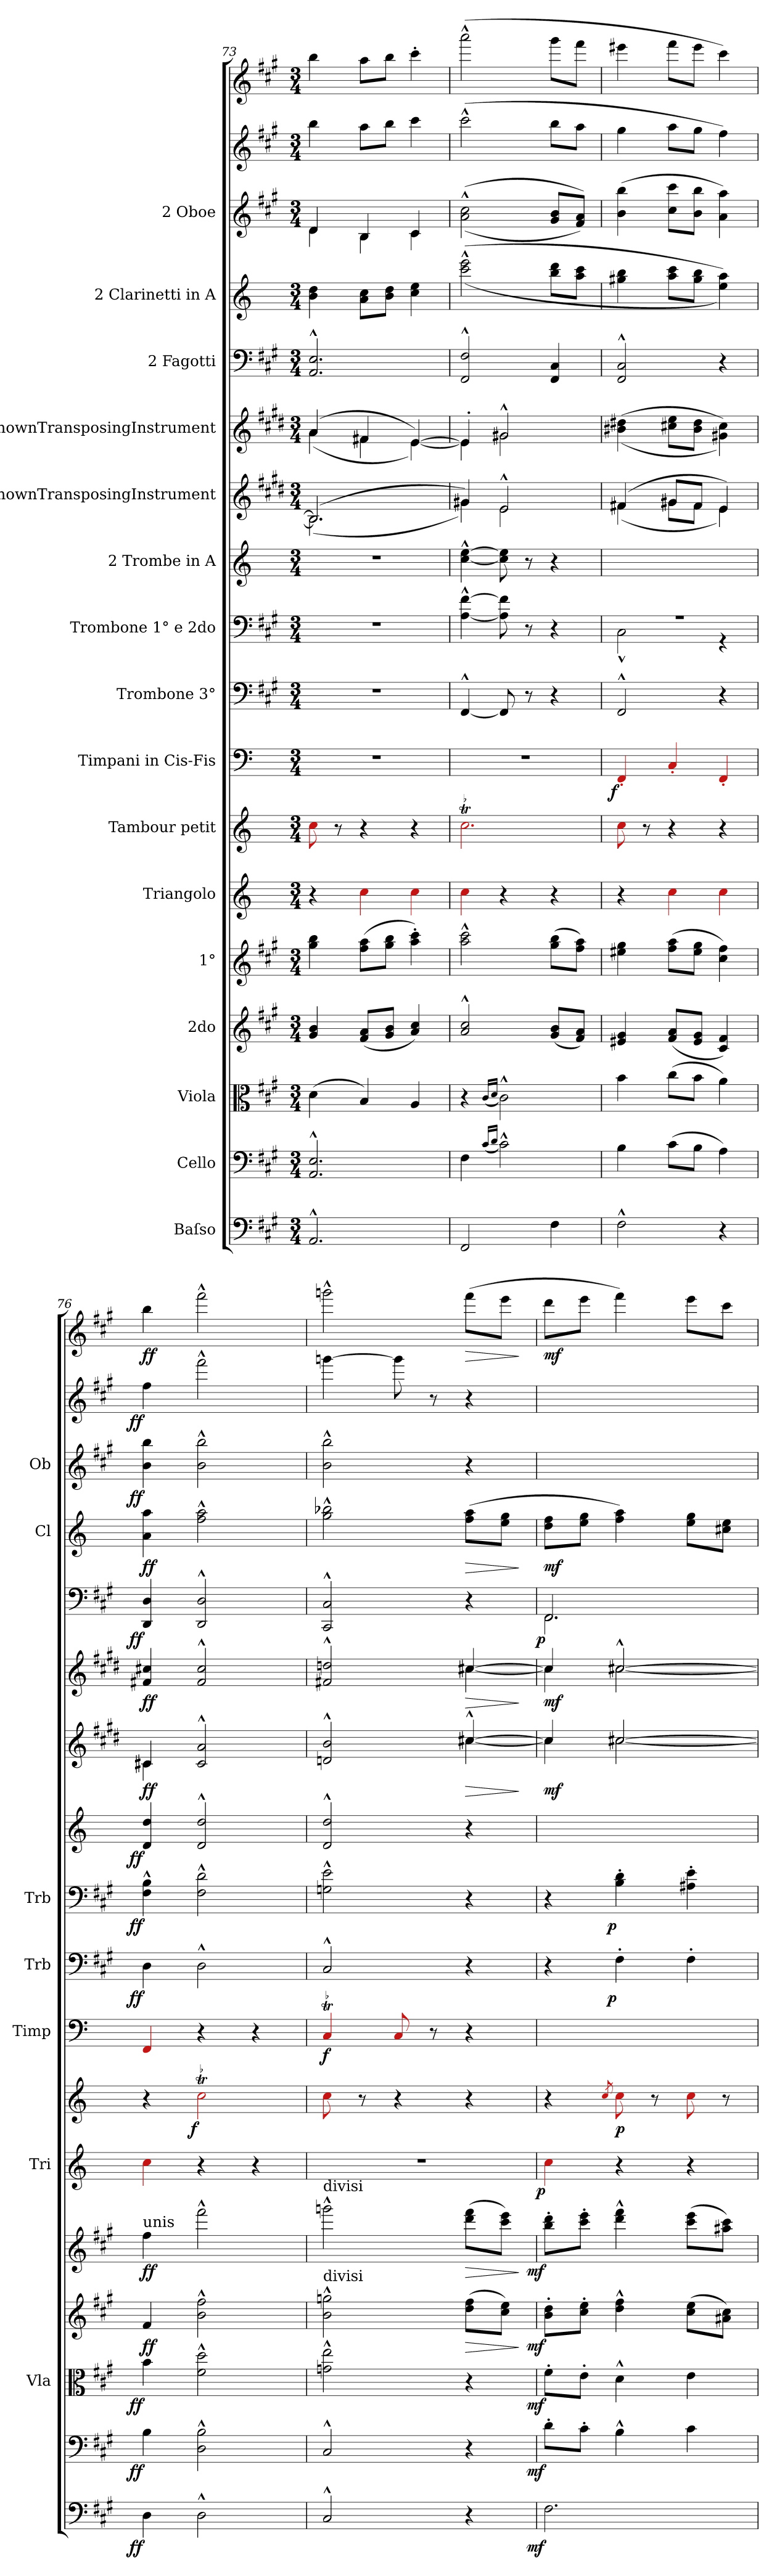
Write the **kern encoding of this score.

**kern	**dynam	**kern	**dynam	**kern	**dynam	**kern	**dynam	**kern	**dynam	**kern	**dynam	**kern	**dynam	**kern	**dynam	**kern	**dynam	**kern	**dynam	**kern	**dynam	**kern	**dynam	**kern	**dynam	**kern	**dynam	**kern	**dynam	**kern	**dynam	**kern	**dynam	**kern	**dynam
*part18	*part18	*part17	*part17	*part16	*part16	*part15	*part15	*part14	*part14	*part13	*part13	*part12	*part12	*part11	*part11	*part10	*part10	*part9	*part9	*part8	*part8	*part7	*part7	*part6	*part6	*part5	*part5	*part4	*part4	*part3	*part3	*part2	*part2	*part1	*part1
*staff18	*staff18	*staff17	*staff17	*staff16	*staff16	*staff15	*staff15	*staff14	*staff14	*staff13	*staff13	*staff12	*staff12	*staff11	*staff11	*staff10	*staff10	*staff9	*staff9	*staff8	*staff8	*staff7	*staff7	*staff6	*staff6	*staff5	*staff5	*staff4	*staff4	*staff3	*staff3	*staff2	*staff2	*staff1	*staff1
*I"Baſso	*	*I"Cello	*	*I"Viola	*	*I"2do	*	*I"1°	*	*I"Triangolo	*	*I"Tambour petit	*	*I"Timpani in Cis-Fis	*	*I"Trombone 3°	*	*I"Trombone 1° e 2do	*	*I"2 Trombe in A	*	*I"UnknownTransposingInstrument	*	*I"UnknownTransposingInstrument	*	*I"2 Fagotti	*	*I"2 Clarinetti in A	*	*I"2 Oboe	*	*	*	*	*
*	*	*	*	*I'Vla	*	*	*	*	*	*I'Tri	*	*	*	*I'Timp	*	*I'Trb	*	*I'Trb	*	*	*	*	*	*	*	*	*	*I'Cl	*	*I'Ob	*	*	*	*	*
*clefF4	*	*clefF4	*	*clefC3	*	*clefG2	*	*clefG2	*	*clefG2	*	*clefG2	*	*clefF4	*	*clefF4	*	*clefF4	*	*clefG2	*	*clefG2	*	*clefG2	*	*clefF4	*	*clefG2	*	*clefG2	*	*clefG2	*	*clefG2	*
*	*	*	*	*	*	*	*	*	*	*	*	*	*	*	*	*	*	*	*	*ITrd2c3	*	*ITrd4c7	*	*ITrd4c7	*	*	*	*ITrd2c3	*	*	*	*	*	*	*
*k[f#c#g#]	*	*k[f#c#g#]	*	*k[f#c#g#]	*	*k[f#c#g#]	*	*k[f#c#g#]	*	*k[]	*	*k[]	*	*k[]	*	*k[f#c#g#]	*	*k[f#c#g#]	*	*k[f#c#g#]	*	*k[f#c#g#]	*	*k[f#c#g#]	*	*k[f#c#g#]	*	*k[f#c#g#]	*	*k[f#c#g#]	*	*k[f#c#g#]	*	*k[f#c#g#]	*
*M3/4	*	*M3/4	*	*M3/4	*	*M3/4	*	*M3/4	*	*M3/4	*	*M3/4	*	*M3/4	*	*M3/4	*	*M3/4	*	*M3/4	*	*M3/4	*	*M3/4	*	*M3/4	*	*M3/4	*	*M3/4	*	*M3/4	*	*M3/4	*
=73	=73	=73	=73	=73	=73	=73	=73	=73	=73	=73	=73	=73	=73	=73	=73	=73	=73	=73	=73	=73	=73	=73	=73	=73	=73	=73	=73	=73	=73	=73	=73	=73	=73	=73	=73
*	*	*	*	*	*	*	*	*	*	*	*	*	*	*	*	*	*	*	*	*	*	*^	*	*^	*	*	*	*	*	*^	*	*	*	*	*
2.AA^^>/	.	2.AA^^>/ 2.E^^>/	.	(4d\	.	4g#/ 4b/	.	4gg#\ 4bb\	.	4r	.	8Rcc\	.	2.r	.	2.r	.	2.r	.	2.r	.	(2.E/]	(2.E\]	.	(4d/	(4d\	.	2.AA^^>/ 2.E^^>/	.	4g#\ 4b\	.	4d/	4d\	.	4bb\	.	4bb\	.
.	.	.	.	.	.	.	.	.	.	.	.	8r	.	.	.	.	.	.	.	.	.	.	.	.	.	.	.	.	.	.	.	.	.	.	.	.	.	.
.	.	.	.	4B/)	.	(8f#/ 8a/L	.	(8ff#\ 8aa\L	.	4Rcc\	.	4r	.	.	.	.	.	.	.	.	.	.	.	.	4Bn/	4Bn\	.	.	.	8f#\ 8a\L	.	4B/	4B\	.	8aa\L	.	8aa\L	.
.	.	.	.	.	.	8g#/ 8b/J	.	8gg#\ 8bb\J	.	.	.	.	.	.	.	.	.	.	.	.	.	.	.	.	.	.	.	.	.	8g#\ 8b\J	.	.	.	.	8bb\J	.	8bb\J	.
.	.	.	.	4A/	.	4a/ 4cc#/)	.	4aa'\ 4ccc#'\)	.	4Rcc\	.	4r	.	.	.	.	.	.	.	.	.	.	.	.	[4A/)	[4A\)	.	.	.	4a\ 4cc#\	.	4c#/	4c#\	.	4ccc#\	.	4ccc#'\	.
*	*	*	*	*	*	*	*	*	*	*	*	*	*	*	*	*	*	*	*	*	*	*	*	*	*	*	*	*	*	*	*	*v	*v	*	*	*	*	*
=74	=74	=74	=74	=74	=74	=74	=74	=74	=74	=74	=74	=74	=74	=74	=74	=74	=74	=74	=74	=74	=74	=74	=74	=74	=74	=74	=74	=74	=74	=74	=74	=74	=74	=74	=74	=74	=74
2FF#/	.	4F#\	.	4r	.	2a^^>/ 2cc#^^>/	.	2aa^^\ 2ccc#^^\	.	4Rcc\	.	2.Rcct\	.	2.r	.	[4FF#^^/	.	[4A^^\ [4f#^^\	.	[4a^^\ [4cc#^^\	.	4c#X/)	4c#X\)	.	4A'/]	4A\]	.	2FF#^^>/ 2F#^^>/	.	(<(>2aa^^>\ 2ccc#^^>\	.	(<(>2a^^\ 2cc#^^\	.	(2ccc#^^\	.	(2aaa^^\	.
.	.	(16qqc#/LL	.	(16qqc#/LL	.	.	.	.	.	.	.	.	.	.	.	.	.	.	.	.	.	.	.	.	.	.	.	.	.	.	.	.	.	.	.	.	.
.	.	16qqd/JJ	.	16qqd/JJ	.	.	.	.	.	.	.	.	.	.	.	.	.	.	.	.	.	.	.	.	.	.	.	.	.	.	.	.	.	.	.	.	.
.	.	2c#^^\)	.	2c#^^\)	.	.	.	.	.	4r	.	.	.	.	.	8FF#/]	.	8A]\ 8f#]\	.	8a]\ 8cc#]\	.	2A^^/	2A\	.	2c#X^^/	2c#X\	.	.	.	.	.	.	.	.	.	.	.
.	.	.	.	.	.	.	.	.	.	.	.	.	.	.	.	8r	.	8r	.	8r	.	.	.	.	.	.	.	.	.	.	.	.	.	.	.	.	.
4F#\	.	.	.	.	.	(8g#/ 8b/L	.	(8gg#\ 8bb\L	.	4r	.	.	.	.	.	4r	.	4r	.	4r	.	.	.	.	.	.	.	4FF#/ 4C#/	.	8gg#\ 8bb\L	.	8g#/ 8b/L	.	8bb\L	.	8ggg#\L	.
.	.	.	.	.	.	8f#/ 8a/J)	.	8ff#\ 8aa\J)	.	.	.	.	.	.	.	.	.	.	.	.	.	.	.	.	.	.	.	.	.	8ff#\ 8aa\J	.	8f#/ 8a/J))	.	8aa\J	.	8fff#\J	.
*	*	*	*	*	*	*	*	*	*	*	*	*	*	*	*	*	*	*	*	*	*	*	*	*	*v	*v	*	*	*	*	*	*	*	*	*	*	*
=75	=75	=75	=75	=75	=75	=75	=75	=75	=75	=75	=75	=75	=75	=75	=75	=75	=75	=75	=75	=75	=75	=75	=75	=75	=75	=75	=75	=75	=75	=75	=75	=75	=75	=75	=75	=75
*	*	*	*	*	*	*	*	*	*	*	*	*	*	*	*	*	*	*^	*	*	*	*	*	*	*	*	*	*	*	*	*	*	*	*	*	*
!	!	!	!	!	!	!	!	!	!	!	!	!	!	!	!LO:DY:rj	!	!	!	!	!	!	!	!	!	!	!	!	!	!	!	!	!	!	!	!	!	!
2F#^^\	.	4B\	.	4b\	.	4e#X/ 4g#/	.	4ee#X\ 4gg#\	.	4r	.	8RccTTT\	.	4Rd'/	f	2FF#^^>/	.	2.r	2C#^^>\	.	2.ryy	.	(4Bn/	(4Bn\	.	(<(>4e#X\ 4g#X\	.	2FF#^^>/ 2C#^^>/	.	4ee#X\ 4gg#\	.	(4b\ 4bb\	.	4gg#\	.	4eee#X\	.
.	.	.	.	.	.	.	.	.	.	.	.	8r	.	.	.	.	.	.	.	.	.	.	.	.	.	.	.	.	.	.	.	.	.	.	.	.	.
.	.	(8c#\L	.	(8cc#\L	.	(8f#/ 8a/L	.	(8ff#\ 8aa\L	.	4Rcc\	.	4r	.	4Ra'/	.	.	.	.	.	.	.	.	8c#X/L	8c#X\L	.	8f#X\ 8a\L	.	.	.	8ff#\ 8aa\L	.	8cc#\ 8ccc#\L	.	8aa\L	.	8fff#\L	.
.	.	8B\J	.	8b\J	.	8e#/ 8g#/J	.	8ee#\ 8gg#\J	.	.	.	.	.	.	.	.	.	.	.	.	.	.	8B/J	8B\J	.	8e#\ 8g#\J	.	.	.	8ee#\ 8gg#\J	.	8b\ 8bb\J	.	8gg#\J	.	8eee#\J	.
4r	.	4A\)	.	4a\)	.	4c#/ 4f#/)	.	4cc#\ 4ff#\)	.	4Rcc\	.	4r	.	4Rd'/	.	4r	.	.	4r	.	.	.	4A/)	4A\)	.	4c#X\ 4f#\))	.	4r	.	4cc#\ 4ff#\))	.	4a\ 4aa\)	.	4ff#\)	.	4ccc#\)	.
=76	=76	=76	=76	=76	=76	=76	=76	=76	=76	=76	=76	=76	=76	=76	=76	=76	=76	=76	=76	=76	=76	=76	=76	=76	=76	=76	=76	=76	=76	=76	=76	=76	=76	=76	=76	=76	=76
!	!	!	!	!	!	!	!	!LO:TX:a:t=unis	!	!	!	!	!	!	!	!	!	!	!	!	!	!	!	!	!	!	!	!	!	!	!	!	!	!	!	!	!
!	!LO:DY:rj	!	!LO:DY:rj	!	!LO:DY:rj	!	!	!	!	!	!	!	!	!	!	!	!LO:DY:rj	!	!	!LO:DY:rj	!	!LO:DY:rj	!	!	!	!	!	!	!LO:DY:rj	!	!	!	!LO:DY:rj	!	!LO:DY:rj	!	!
*	*	*	*	*	*	*	*	*	*	*	*	*	*	*	*	*	*	*v	*v	*	*	*	*	*	*	*	*	*	*	*	*	*	*	*	*	*	*
4D\	ff	4B\	ff	4b\	ff	4f#/	ff	4ff#\	ff	4Rcc\	.	4r	.	4Rd/	.	4D\	ff	4F#^^>\ 4B^^>\	ff	4B/ 4b/	ff	4F#X/	4F#X\	ff	4Bn/ 4f#X/	ff	4DD/ 4D/	ff	4f#\ 4ff#\	ff	4b\ 4bb\	ff	4ff#\	ff	4bb\	ff
!	!	!	!	!	!	!	!	!	!	!	!	!	!LO:DY:rj	!	!	!	!	!	!	!	!	!	!	!	!	!	!	!	!	!	!	!	!	!	!	!
2D^^\	.	2D^^\ 2B^^\	.	2f#^^\ 2dd^^\	.	2b^^\ 2ff#^^\	.	2fff#^^\	.	4r	.	2Rcct\	f	4r	.	2D^^>\	.	2F#^^>\ 2d^^>\	.	2B^^>/ 2b^^>/	.	2F#^^>/ 2d^^>/	4ryy	.	2B^^>/ 2f#^^>/	.	2DD^^>/ 2D^^>/	.	2dd^^\ 2ff#^^\	.	2b^^\ 2bb^^\	.	2fff#^^\	.	2fff#^^\	.
.	.	.	.	.	.	.	.	.	.	4r	.	.	.	4r	.	.	.	.	.	.	.	.	4ryy	.	.	.	.	.	.	.	.	.	.	.	.	.
=77	=77	=77	=77	=77	=77	=77	=77	=77	=77	=77	=77	=77	=77	=77	=77	=77	=77	=77	=77	=77	=77	=77	=77	=77	=77	=77	=77	=77	=77	=77	=77	=77	=77	=77	=77	=77
*	*	*	*	*	*	*	*	*	*	*	*	*	*	*	*	*	*	*	*	*	*	*	*	*	*^	*	*	*	*	*	*	*	*	*	*	*
!	!	!	!	!	!	!	!	!LO:TX:a:t=divisi	!	!	!	!	!	!	!	!	!	!	!	!	!	!	!	!	!	!	!	!	!	!	!	!	!	!	!	!	!
!	!	!	!	!	!	!LO:TX:a:t=divisi	!	!	!	!	!	!	!	!	!	!	!	!	!	!	!	!	!	!	!	!	!	!	!	!	!	!	!	!	!	!	!
2C#^^>/	.	2C#^^>/	.	2gn^^\ 2ee^^\	.	2b^^\ 2ggn^^\	.	2gggn^^\	.	2.r	.	8RccTTT\	.	4Rat/	f	2C#^^>/	.	2Gn^^>\ 2e^^>\	.	2B^^>/ 2b^^>/	.	2Gn^^>/ 2e^^>/	4ryy	.	2Bn^^>/ 2gn^^>/	4ryy	.	2CC#^^>/ 2C#^^>/	.	2ee^^\ 2ggn^^\	.	2b^^\ 2bb^^\	.	[4gggn\	.	2gggn^^\	.
.	.	.	.	.	.	.	.	.	.	.	.	8r	.	.	.	.	.	.	.	.	.	.	.	.	.	.	.	.	.	.	.	.	.	.	.	.	.
.	.	.	.	.	.	.	.	.	.	.	.	4r	.	8RaTTT/	.	.	.	.	.	.	.	.	4ryy	.	.	4ryy	.	.	.	.	.	.	.	8ggg\]	.	.	.
.	.	.	.	.	.	.	.	.	.	.	.	.	.	8r	.	.	.	.	.	.	.	.	.	.	.	.	.	.	.	.	.	.	.	8r	.	.	.
!	!	!	!	!	!	!	!LO:HP:b	!	!LO:HP:b	!	!	!	!	!	!	!	!	!	!	!	!	!	!	!LO:HP:b	!	!	!LO:HP:b	!	!	!	!LO:HP:b	!	!	!	!	!	!LO:HP:b
4r	.	4r	.	4r	.	(8dd\ 8ff#\L	>	(8ddd\ 8fff#\L	>	.	.	4r	.	4r	.	4r	.	4r	.	4r	.	[4f#X^^/	[4f#X\	>	[4f#X/	[4f#X\	>	4r	.	(8dd\ 8ff#\L	>	4r	.	4r	.	(8fff#\L	>
.	.	.	.	.	.	8cc#\ 8ee\J)	.	8ccc#\ 8eee\J)	.	.	.	.	.	.	.	.	.	.	.	.	.	.	.	.	.	.	.	.	.	8cc#\ 8ee\J	.	.	.	.	.	8eee\J	.
*	*	*	*	*	*	*	*	*	*	*	*	*	*	*	*	*	*	*	*	*	*	*v	*v	*	*	*	*	*	*	*	*	*	*	*	*	*	*
*	*	*	*	*	*	*	*	*	*	*	*	*	*	*	*	*	*	*	*	*	*	*	*	*v	*v	*	*	*	*	*	*	*	*	*	*	*
.	.	.	.	.	.	.	]	.	]	.	.	.	.	.	.	.	.	.	.	.	.	.	]	.	]	.	.	.	]	.	.	.	.	.	]
=78	=78	=78	=78	=78	=78	=78	=78	=78	=78	=78	=78	=78	=78	=78	=78	=78	=78	=78	=78	=78	=78	=78	=78	=78	=78	=78	=78	=78	=78	=78	=78	=78	=78	=78	=78
*	*	*	*	*	*	*	*	*	*	*	*	*	*	*	*	*	*	*	*	*	*	*^	*	*^	*	*^	*	*	*	*	*	*	*	*	*
!	!LO:DY:rj	!	!LO:DY:rj	!	!LO:DY:rj	!	!LO:DY:rj	!	!LO:DY:rj	!	!LO:DY:rj	!	!	!	!	!	!	!	!	!	!	!	!	!	!	!	!	!	!	!LO:DY:rj	!	!	!	!	!	!	!	!
2.F#\	mf	8d'\L	mf	8f#'\L	mf	8b'\ 8dd'\L	mf	8bb'\ 8ddd'\L	mf	4Rcc\	p	4r	.	2.ryy	.	4r	.	4r	.	2.ryy	.	4f#/]	4f#\]	mf	4f#/]	4f#\]	mf	2.FF#/	2.FF#\	p	8b\ 8dd\L	mf	2.ryy	.	2.ryy	.	8ddd\L	mf
.	.	8c#'\J	.	8e'\J	.	8cc#'\ 8ee'\J	.	8ccc#'\ 8eee'\J	.	.	.	.	.	.	.	.	.	.	.	.	.	.	.	.	.	.	.	.	.	.	8cc#\ 8ee\J	.	.	.	.	.	8eee\J	.
.	.	.	.	.	.	.	.	.	.	.	.	8qRcc/	.	.	.	.	.	.	.	.	.	.	.	.	.	.	.	.	.	.	.	.	.	.	.	.	.	.
!	!	!	!	!	!	!	!	!	!	!	!	!	!	!	!	!	!LO:DY:rj	!	!LO:DY:rj	!	!	!	!	!	!	!	!	!	!	!	!	!	!	!	!	!	!	!
.	.	4B^^\	.	4d^^\	.	4dd^^\ 4ff#^^\	.	4ddd^^\ 4fff#^^\	.	4r	.	8Rcc\	p	.	.	4F#'\	p	4B'\ 4d'\	p	.	.	[2f#X/	[2f#X\	.	[2f#X^^/	[2f#X\	.	.	.	.	4dd\ 4ff#\)	.	.	.	.	.	4fff#\)	.
.	.	.	.	.	.	.	.	.	.	.	.	8r	.	.	.	.	.	.	.	.	.	.	.	.	.	.	.	.	.	.	.	.	.	.	.	.	.	.
.	.	4c#\	.	4e\	.	(8cc#\ 8ee\L	.	(8ccc#\ 8eee\L	.	4r	.	8Rcc\	.	.	.	4F#'\	.	4A#X'\ 4e'\	.	.	.	.	.	.	.	.	.	.	.	.	8cc#\ 8ee\L	.	.	.	.	.	8eee\L	.
.	.	.	.	.	.	8a#X\ 8cc#\J)	.	8aa#X\ 8ccc#\J)	.	.	.	8r	.	.	.	.	.	.	.	.	.	.	.	.	.	.	.	.	.	.	8a#X\ 8cc#\J	.	.	.	.	.	8ccc#\J	.
*	*	*	*	*	*	*	*	*	*	*	*	*	*	*	*	*	*	*	*	*	*	*v	*v	*	*	*	*	*v	*v	*	*	*	*	*	*	*	*	*
*	*	*	*	*	*	*	*	*	*	*	*	*	*	*	*	*	*	*	*	*	*	*	*	*v	*v	*	*	*	*	*	*	*	*	*	*	*
=	=	=	=	=	=	=	=	=	=	=	=	=	=	=	=	=	=	=	=	=	=	=	=	=	=	=	=	=	=	=	=	=	=	=	=
*-	*-	*-	*-	*-	*-	*-	*-	*-	*-	*-	*-	*-	*-	*-	*-	*-	*-	*-	*-	*-	*-	*-	*-	*-	*-	*-	*-	*-	*-	*-	*-	*-	*-	*-	*-
